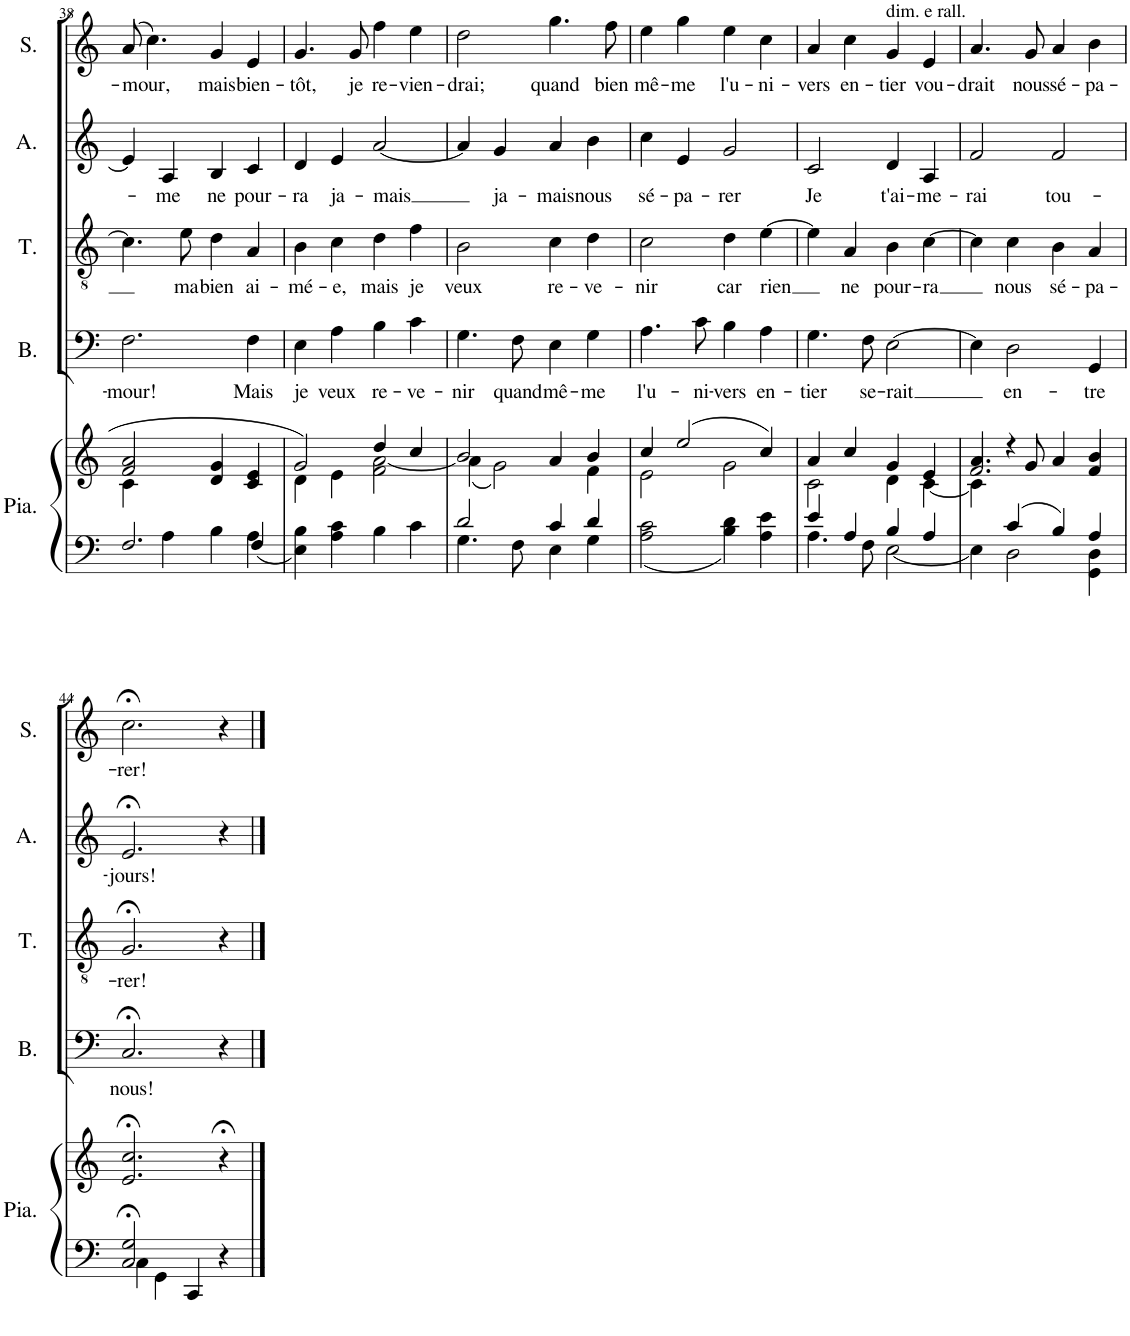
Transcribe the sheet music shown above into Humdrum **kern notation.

**kern	**kern	**kern	**text	**kern	**text	**kern	**text	**kern	**text
*part5	*part5	*part4	*part4	*part3	*part3	*part2	*part2	*part1	*part1
*staff6	*staff5	*staff4	*staff4	*staff3	*staff3	*staff2	*staff2	*staff1	*staff1
*I"Piano	*	*I"Bass	*	*I"Tenor	*	*I"Alto	*	*I"Soprano	*
*I'Pia.	*	*I'B.	*	*I'T.	*	*I'A.	*	*I'S.	*
!!LO:PB:g=z
*clefF4	*clefG2	*clefF4	*	*clefGv2	*	*clefG2	*	*clefG2	*
*k[]	*k[]	*k[]	*	*k[]	*	*k[]	*	*k[]	*
*M4/4	*M4/4	*M4/4	*	*M4/4	*	*M4/4	*	*M4/4	*
=38	=38	=38	=38	=38	=38	=38	=38	=38	=38
*^	*^	*	*	*	*	*	*	*	*
!	!	!	!	!	!LO:LY:b	!	!	!	!	!	!LO:LY:b
2.F/	4ryy	2f/ 2a/	4c\	2.F\	-mour!	4.c\]	.	4e/]	.	(8a/	-mour,
.	.	.	.	.	.	.	.	.	.	4.cc\)	.
!	!	!	!	!	!	!	!	!	!LO:LY:b	!	!
.	4A\	.	2.ryy	.	.	.	.	4A/	-me	.	.
!	!	!	!	!	!	!	!LO:LY:b	!	!	!	!
.	.	.	.	.	.	8e\	ma	.	.	.	.
!	!	!	!	!	!	!	!LO:LY:b	!	!LO:LY:b	!	!LO:LY:b
.	4B\	4d/ 4g/	.	.	.	4d\	bien	4B/	ne	4g/	mais
!	!	!	!	!	!LO:LY:b	!	!LO:LY:b	!	!LO:LY:b	!	!LO:LY:b
4F/	4A\	4c/ 4e/	.	4F\	Mais	4A/	ai-	4c/	pour-	4e/	bien-
=39	=39	=39	=39	=39	=39	=39	=39	=39	=39	=39	=39
!	!	!	!	!	!LO:LY:b	!	!LO:LY:b	!	!LO:LY:b	!	!LO:LY:b
*v	*v	*	*	*	*	*	*	*	*	*	*
4E\ 4B\	2g/	4d\	4E\	je	4B\	-mé-	4d/	-ra	4.g/	-tôt,
!	!	!	!	!LO:LY:b	!	!LO:LY:b	!	!LO:LY:b	!	!
4A\ 4c\	.	4e\	4A\	veux	4c\	-e,	4e/	ja-	.	.
!	!	!	!	!	!	!	!	!	!	!LO:LY:b
.	.	.	.	.	.	.	.	.	8g/	je
!	!	!	!	!LO:LY:b	!	!LO:LY:b	!	!LO:LY:b	!	!LO:LY:b
4B\	4dd/	2f\ [2a\	4B\	re-	4d\	mais	[2a/	-mais	4ff\	re-
!	!	!	!	!LO:LY:b	!	!LO:LY:b	!	!	!	!LO:LY:b
4c\	4cc/	.	4c\	-ve-	4f\	je	.	.	4ee\	-vien-
=40	=40	=40	=40	=40	=40	=40	=40	=40	=40	=40
*^	*	*	*	*	*	*	*	*	*	*
!	!	!	!	!	!LO:LY:b	!	!LO:LY:b	!	!	!	!LO:LY:b
2d/	4.G\	2b/	(4a\]	4.G\	-nir	2B\	veux	4a/]	.	2dd\	-drai;
!	!	!	!	!	!	!	!	!	!LO:LY:b	!	!
.	.	.	2g\)	.	.	.	.	4g/	ja-	.	.
!	!	!	!	!	!LO:LY:b	!	!	!	!	!	!
.	8F\	.	.	8F\	quand	.	.	.	.	.	.
!	!	!	!	!	!LO:LY:b	!	!LO:LY:b	!	!LO:LY:b	!	!LO:LY:b
4c/	4E\	4a/	.	4E\	mê-	4c\	re-	4a/	-mais	4.gg\	quand
!	!	!	!	!	!LO:LY:b	!	!LO:LY:b	!	!LO:LY:b	!	!
4d/	4G\	4b/	4f\	4G\	-me	4d\	-ve-	4b\	nous	.	.
!	!	!	!	!	!	!	!	!	!	!	!LO:LY:b
.	.	.	.	.	.	.	.	.	.	8ff\	bien
*v	*v	*	*	*	*	*	*	*	*	*	*
=41	=41	=41	=41	=41	=41	=41	=41	=41	=41	=41
!	!	!	!	!LO:LY:b	!	!LO:LY:b	!	!LO:LY:b	!	!LO:LY:b
2A\ 2c\	4cc/	2e\	4.A\	l'u-	2c\	-nir	4cc\	sé-	4ee\	mê-
!	!	!	!	!	!	!	!	!LO:LY:b	!	!LO:LY:b
.	(2ee/	.	.	.	.	.	4e/	-pa-	4gg\	-me
!	!	!	!	!LO:LY:b	!	!	!	!	!	!
.	.	.	8c\	-ni-	.	.	.	.	.	.
!	!	!	!	!LO:LY:b	!	!LO:LY:b	!	!LO:LY:b	!	!LO:LY:b
4B\ 4d\	.	2g\	4B\	-vers	4d\	car	2g/	-rer	4ee\	l'u-
!	!	!	!	!LO:LY:b	!	!LO:LY:b	!	!	!	!LO:LY:b
4A\ 4e\	4cc/)	.	4A\	en-	[4e\	rien	.	.	4cc\	-ni-
=42	=42	=42	=42	=42	=42	=42	=42	=42	=42	=42
*^	*	*	*	*	*	*	*	*	*	*
!	!	!	!	!	!LO:LY:b	!	!	!	!LO:LY:b	!	!LO:LY:b
4e/	4.A\	4a/	2c\	4.G\	-tier	4e\]	.	2c/	Je	4a/	-vers
!	!	!	!	!	!	!	!LO:LY:b	!	!	!	!LO:LY:b
4A/	.	4cc/	.	.	.	4A/	ne	.	.	4cc\	en-
!	!	!	!	!	!LO:LY:b	!	!	!	!	!	!
.	8F\	.	.	8F\	se-	.	.	.	.	.	.
!	!	!	!	!	!	!	!	!	!	!LO:TX:a:t=dim. e rall.	!
!	!	!	!	!	!LO:LY:b	!	!LO:LY:b	!	!LO:LY:b	!	!LO:LY:b
4B/	[2E\	4g/	4d\	[2E\	-rait	4B\	pour-	4d/	t'ai-	4g/	-tier
!	!	!	!	!	!	!	!LO:LY:b	!	!LO:LY:b	!	!LO:LY:b
4A/	.	4e/	[4c\	.	.	[4c\	-ra	4A/	-me-	4e/	vou-
=43	=43	=43	=43	=43	=43	=43	=43	=43	=43	=43	=43
*	*	*	*^	*	*	*	*	*	*	*	*
!	!	!	!	!	!	!	!	!	!	!LO:LY:b	!	!LO:LY:b
4E\]	4ryy	4.a/	4c\]	2.f/	4E\]	.	4c\]	.	2f/	-rai	4.a/	-drait
!	!	!	!	!	!	!LO:LY:b	!	!LO:LY:b	!	!	!	!
4c/	2D\	.	4r	.	2D\	en-	4c\	nous	.	.	.	.
!	!	!	!	!	!	!	!	!	!	!	!	!LO:LY:b
.	.	8g/	.	.	.	.	.	.	.	.	8g/	nous
!	!	!	!	!	!	!	!	!LO:LY:b	!	!LO:LY:b	!	!LO:LY:b
4B/	.	4a/	2ryy	.	.	.	4B\	sé-	2f/	tou-	4a/	sé-
!	!	!	!	!	!	!LO:LY:b	!	!LO:LY:b	!	!	!	!LO:LY:b
4A/	4GG\ 4D\	4b/	.	4f/	4GG/	-tre	4A/	-pa-	.	.	4b\	-pa-
!!LO:LB:g=z
=44	=44	=44	=44	=44	=44	=44	=44	=44	=44	=44	=44	=44
!	!	!	!	!	!	!LO:LY:b	!	!LO:LY:b	!	!LO:LY:b	!	!LO:LY:b
*	*	*v	*v	*v	*	*	*	*	*	*	*	*
2C/;< 2G/;<	4C\	2.e/;< 2.cc/;<	2.C;</	nous!	2.G;</	-rer!	2.e;</	-jours!	2.cc;<\	-rer!
.	4GG\	.	.	.	.	.	.	.	.	.
4CC/	2ryy	.	.	.	.	.	.	.	.	.
4r	.	4r;<	4r	.	4r	.	4r	.	4r	.
*v	*v	*	*	*	*	*	*	*	*	*
==	==	==	==	==	==	==	==	==	==
*-	*-	*-	*-	*-	*-	*-	*-	*-	*-
